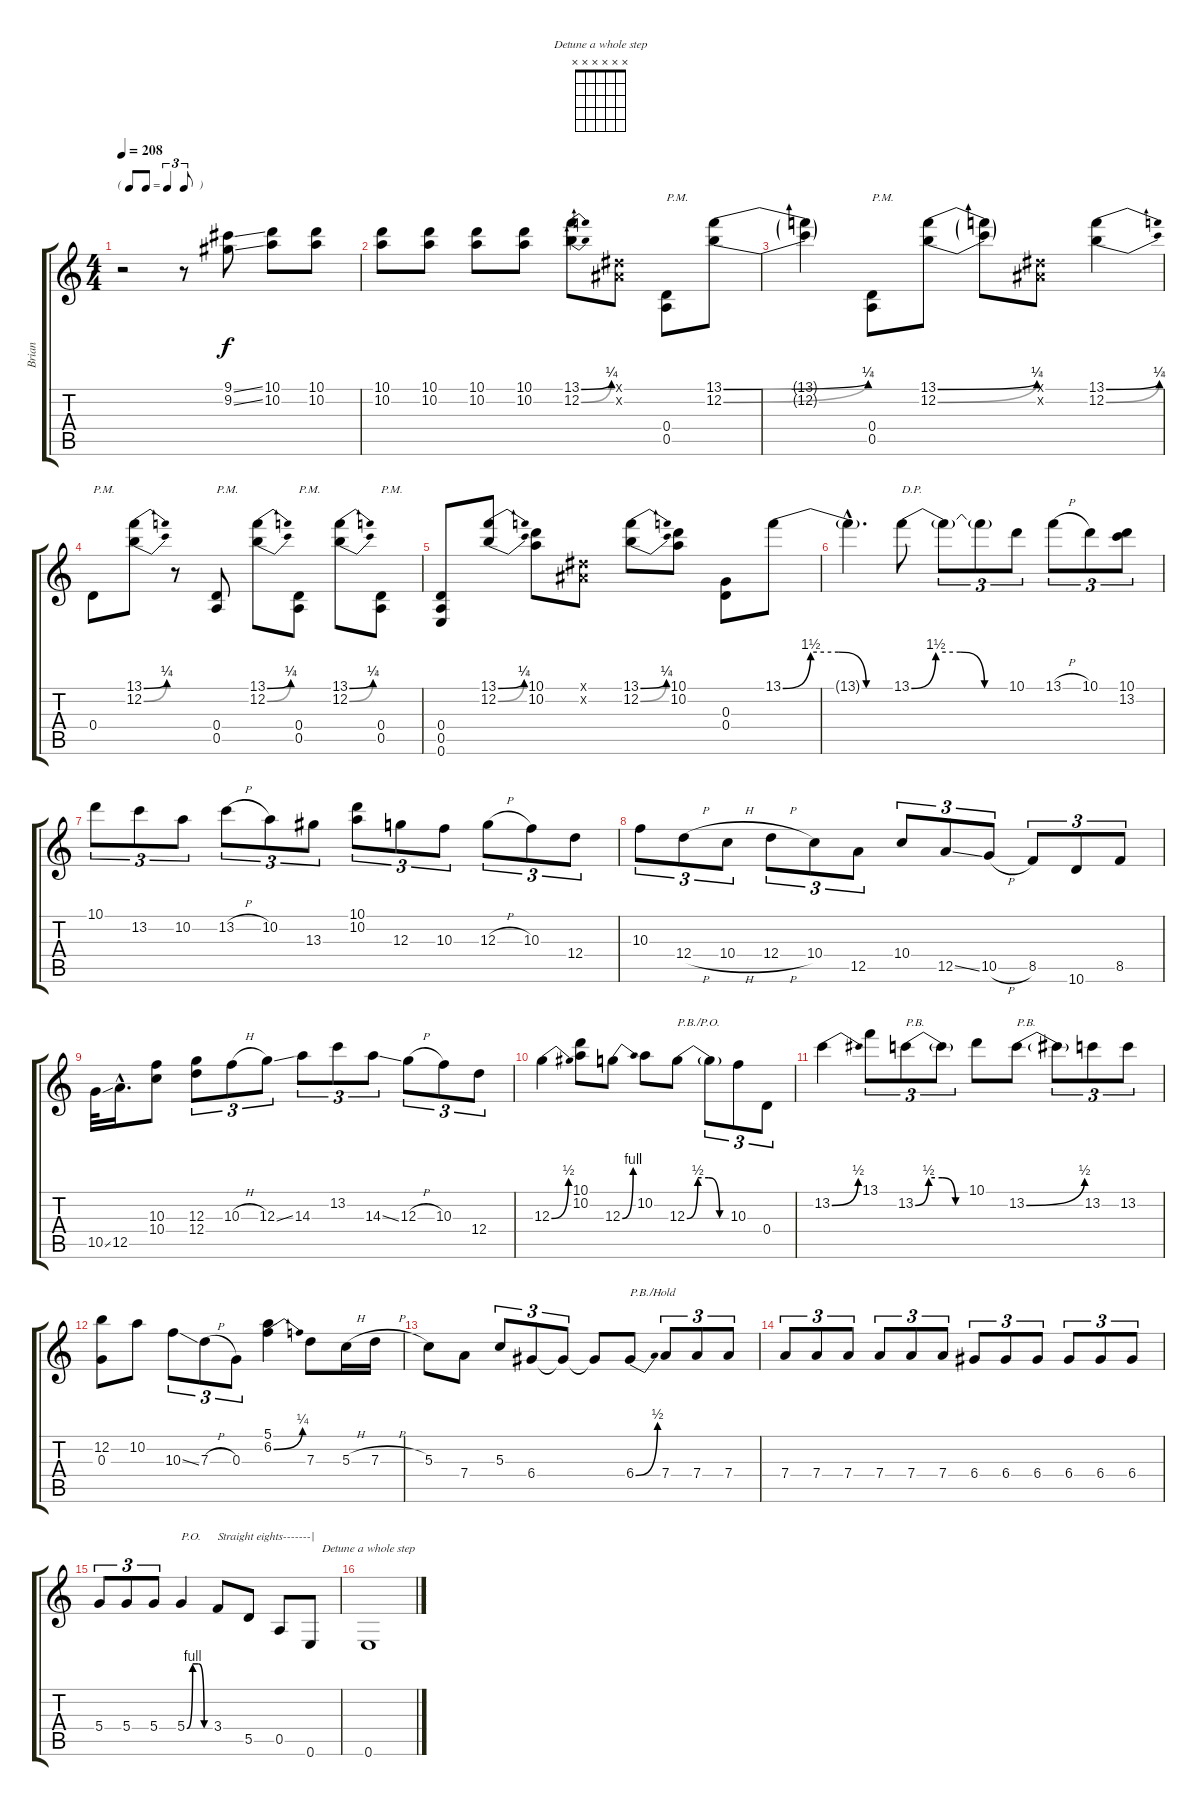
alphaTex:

\track ("Brian" "Brian") {instrument electricguitarjazz}
\staff {score tabs}
\tuning (E4 B3 G3 D3 A2 E2) {hide}
\chord ("Detune a whole step" x x x x x x) {firstfret 0}
\ts (4 4)
\tf triplet8th
\tempo 208
\clef g2
\ks c
r.2{dy f instrument electricguitarjazz} r.8 (9.1{ss} 9.2{ss}).8 (10.1 10.2).8 (10.1 10.2).8 |
(10.1 10.2).8 (10.1 10.2).8 (10.1 10.2).8 (10.1 10.2).8 (13.1{be (bend 0 0 60 1)} 12.2{be (bend 0 0 60 1)}).8 (-1.1{x} -1.2{x}).8 (0.4 0.5).8{txt "P.M."} (13.1{be (bend 0 0 60 1)} 12.2{be (bend 0 0 60 2)}).8 |
(13.1{t} 12.2{t}).4 (0.4 0.5).8{txt "P.M."} (13.1{be (bend 0 0 60 1)} 12.2{be (bend 0 0 60 2)}).8 (13.1{t} 12.2{t}).8 (-1.1{x} -1.2{x}).8 (13.1{be (bend 0 0 60 1)} 12.2{be (bend 0 0 60 2)}).4 |
0.4.8{txt "P.M."} (13.1{be (bend 0 0 60 1)} 12.2{be (bend 0 0 60 2)}).8 r.8 (0.4 0.5).8{txt "P.M."} (13.1{be (bend 0 0 60 1)} 12.2{be (bend 0 0 60 2)}).8 (0.4 0.5).8{txt "P.M."} (13.1{be (bend 0 0 60 1)} 12.2{be (bend 0 0 60 2)}).8 (0.4 0.5).8{txt "P.M."} |
(0.4 0.5 0.6).8 (13.1{be (bend 0 0 60 1)} 12.2{be (bend 0 0 60 2)}).8 (10.1 10.2).8 (-1.1{x} -1.2{x}).8 (13.1{be (bend 0 0 60 1)} 12.2{be (bend 0 0 60 2)}).8 (10.1 10.2).8 (0.3 0.4).8 13.1{be (custom 0 0 15 6 30 6 45 0 60 0)}.8 |
13.1{hac t}.4{d} 13.1{be (custom 0 0 15 6 30 6 45 0 60 0)}.8{txt "D.P."} 13.1{t}.8{tu (3 2)} 13.1{t}.8{tu (3 2)} 10.1.8{tu (3 2)} 13.1{h}.8{tu (3 2)} 10.1.8{tu (3 2)} (10.1 13.2).8{tu (3 2)} |
10.1.8{tu (3 2)} 13.2.8{tu (3 2)} 10.2.8{tu (3 2)} 13.2{h}.8{tu (3 2)} 10.2.8{tu (3 2)} 13.3.8{tu (3 2)} (10.1 10.2).8{tu (3 2)} 12.3.8{tu (3 2)} 10.3.8{tu (3 2)} 12.3{h}.8{tu (3 2)} 10.3.8{tu (3 2)} 12.4.8{tu (3 2)} |
10.3.8{tu (3 2)} 12.4{h}.8{tu (3 2)} 10.4{h}.8{tu (3 2)} 12.4{h}.8{tu (3 2)} 10.4.8{tu (3 2)} 12.5.8{tu (3 2)} 10.4.8{tu (3 2)} 12.5{ss}.8{tu (3 2)} 10.5{h}.8{tu (3 2)} 8.5.8{tu (3 2)} 10.6.8{tu (3 2)} 8.5.8{tu (3 2)} |
10.5{ss}.32 12.5{hac}.16{d} (10.3 10.4).8 (12.3 12.4).8{tu (3 2)} 10.3{h}.8{tu (3 2)} 12.3{ss}.8{tu (3 2)} 14.3.8{tu (3 2)} 13.2.8{tu (3 2)} 14.3{ss}.8{tu (3 2)} 12.3{h}.8{tu (3 2)} 10.3.8{tu (3 2)} 12.4.8{tu (3 2)} |
12.3{be (bend 0 0 60 2)}.4 (10.1 10.2).8 12.3{be (bend 0 0 60 4)}.8 10.2.8 12.3{be (custom 0 0 15 2 30 2 45 0 60 0)}.8{txt "P.B./P.O."} 12.3{t}.8{tu (3 2)} 10.3.8{tu (3 2)} 0.4.8{tu (3 2)} |
13.2{be (bend 0 0 60 2)}.4 13.1.8{tu (3 2)} 13.2{be (custom 0 0 15 2 30 2 45 0 60 0)}.8{tu (3 2) txt "P.B."} 13.2{t}.8{tu (3 2)} 10.1.8 13.2{be (bend 0 0 60 2)}.8{txt "P.B."} 13.2{t}.8{tu (3 2)} 13.2.8{tu (3 2)} 13.2.8{tu (3 2)} |
(12.2 0.3).8 10.2.8 10.3{ss}.8{tu (3 2)} 7.3{h}.8{tu (3 2)} 0.3.8{tu (3 2)} (5.1 6.2{be (bend 0 0 60 1)}).4 7.3.8 5.3{h}.16 7.3{h}.16 |
5.3.8 7.4.8 5.3.8{tu (3 2)} 6.4.8{tu (3 2)} 6.4{t}.8{tu (3 2)} 6.4{t}.8 6.4{be (bend 0 0 60 2)}.8{txt "P.B./Hold"} 7.4.8{tu (3 2)} 7.4.8{tu (3 2)} 7.4.8{tu (3 2)} |
7.4.8{tu (3 2)} 7.4.8{tu (3 2)} 7.4.8{tu (3 2)} 7.4.8{tu (3 2)} 7.4.8{tu (3 2)} 7.4.8{tu (3 2)} 6.4.8{tu (3 2)} 6.4.8{tu (3 2)} 6.4.8{tu (3 2)} 6.4.8{tu (3 2)} 6.4.8{tu (3 2)} 6.4.8{tu (3 2)} |
5.4.8{tu (3 2)} 5.4.8{tu (3 2)} 5.4.8{tu (3 2)} 5.4{be (custom 0 0 15 4 30 4 45 0 60 0)}.4{txt "P.O."} 3.4.8{txt "Straight eights-------|"} 5.5.8 0.5.8 0.6.8 |
0.6.1{ch "Detune a whole step"}
